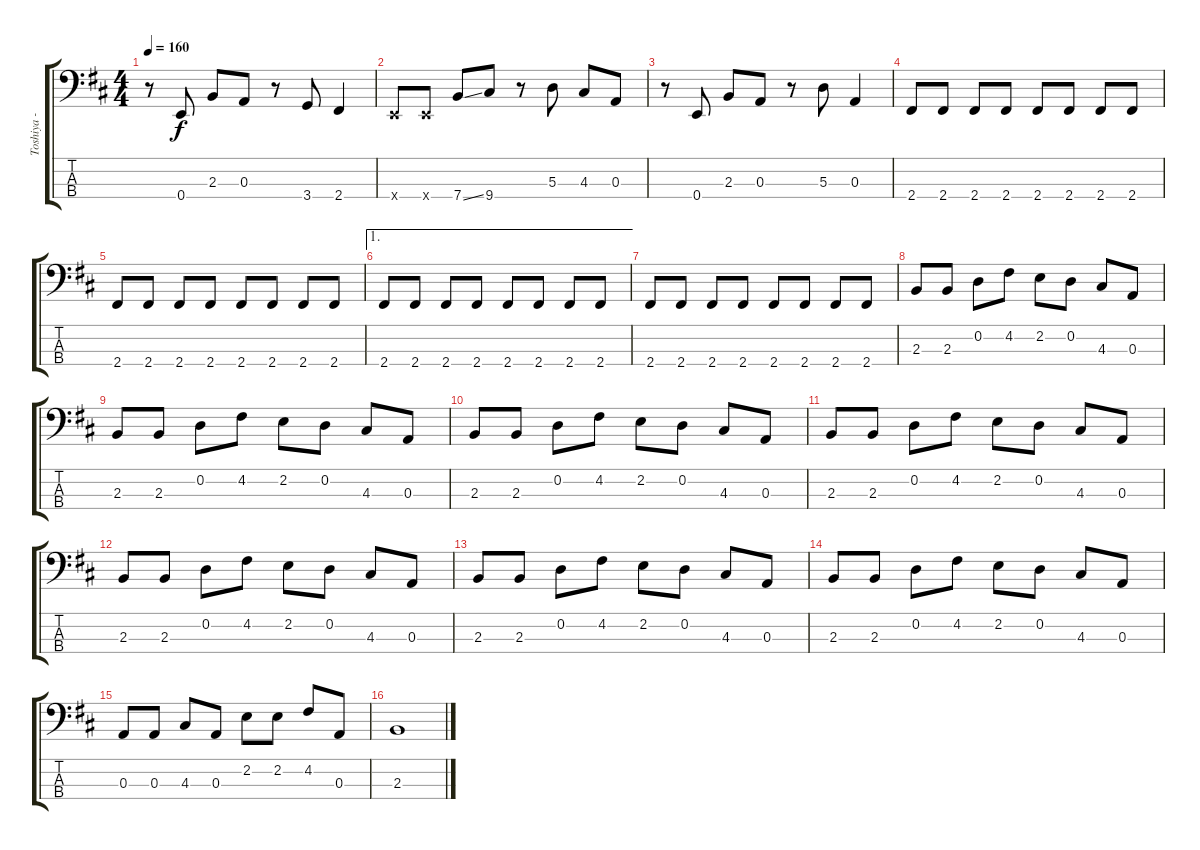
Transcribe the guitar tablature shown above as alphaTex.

\track ("Toshiya - Bass" "Toshiya - ") {instrument electricbasspick}
\staff {score tabs}
\tuning (G2 D2 A1 E1) {hide}
\ts (4 4)
\tempo 160
\clef f4
\ks d
r.8{dy f} 0.4.8 2.3.8 0.3.8 r.8 3.4.8 2.4.4 |
0.4{x}.8 0.4{x}.8 7.4{ss}.8 9.4.8 r.8 5.3.8 4.3.8 0.3.8 |
r.8 0.4.8 2.3.8 0.3.8 r.8 5.3.8 0.3.4 |
2.4.8 2.4.8 2.4.8 2.4.8 2.4.8 2.4.8 2.4.8 2.4.8 |
2.4.8 2.4.8 2.4.8 2.4.8 2.4.8 2.4.8 2.4.8 2.4.8 |
\ae 1
2.4.8 2.4.8 2.4.8 2.4.8 2.4.8 2.4.8 2.4.8 2.4.8 |
2.4.8 2.4.8 2.4.8 2.4.8 2.4.8 2.4.8 2.4.8 2.4.8 |
2.3.8 2.3.8 0.2.8 4.2.8 2.2.8 0.2.8 4.3.8 0.3.8 |
2.3.8 2.3.8 0.2.8 4.2.8 2.2.8 0.2.8 4.3.8 0.3.8 |
2.3.8 2.3.8 0.2.8 4.2.8 2.2.8 0.2.8 4.3.8 0.3.8 |
2.3.8 2.3.8 0.2.8 4.2.8 2.2.8 0.2.8 4.3.8 0.3.8 |
2.3.8 2.3.8 0.2.8 4.2.8 2.2.8 0.2.8 4.3.8 0.3.8 |
2.3.8 2.3.8 0.2.8 4.2.8 2.2.8 0.2.8 4.3.8 0.3.8 |
2.3.8 2.3.8 0.2.8 4.2.8 2.2.8 0.2.8 4.3.8 0.3.8 |
0.3.8 0.3.8 4.3.8 0.3.8 2.2.8 2.2.8 4.2.8 0.3.8 |
2.3.1
